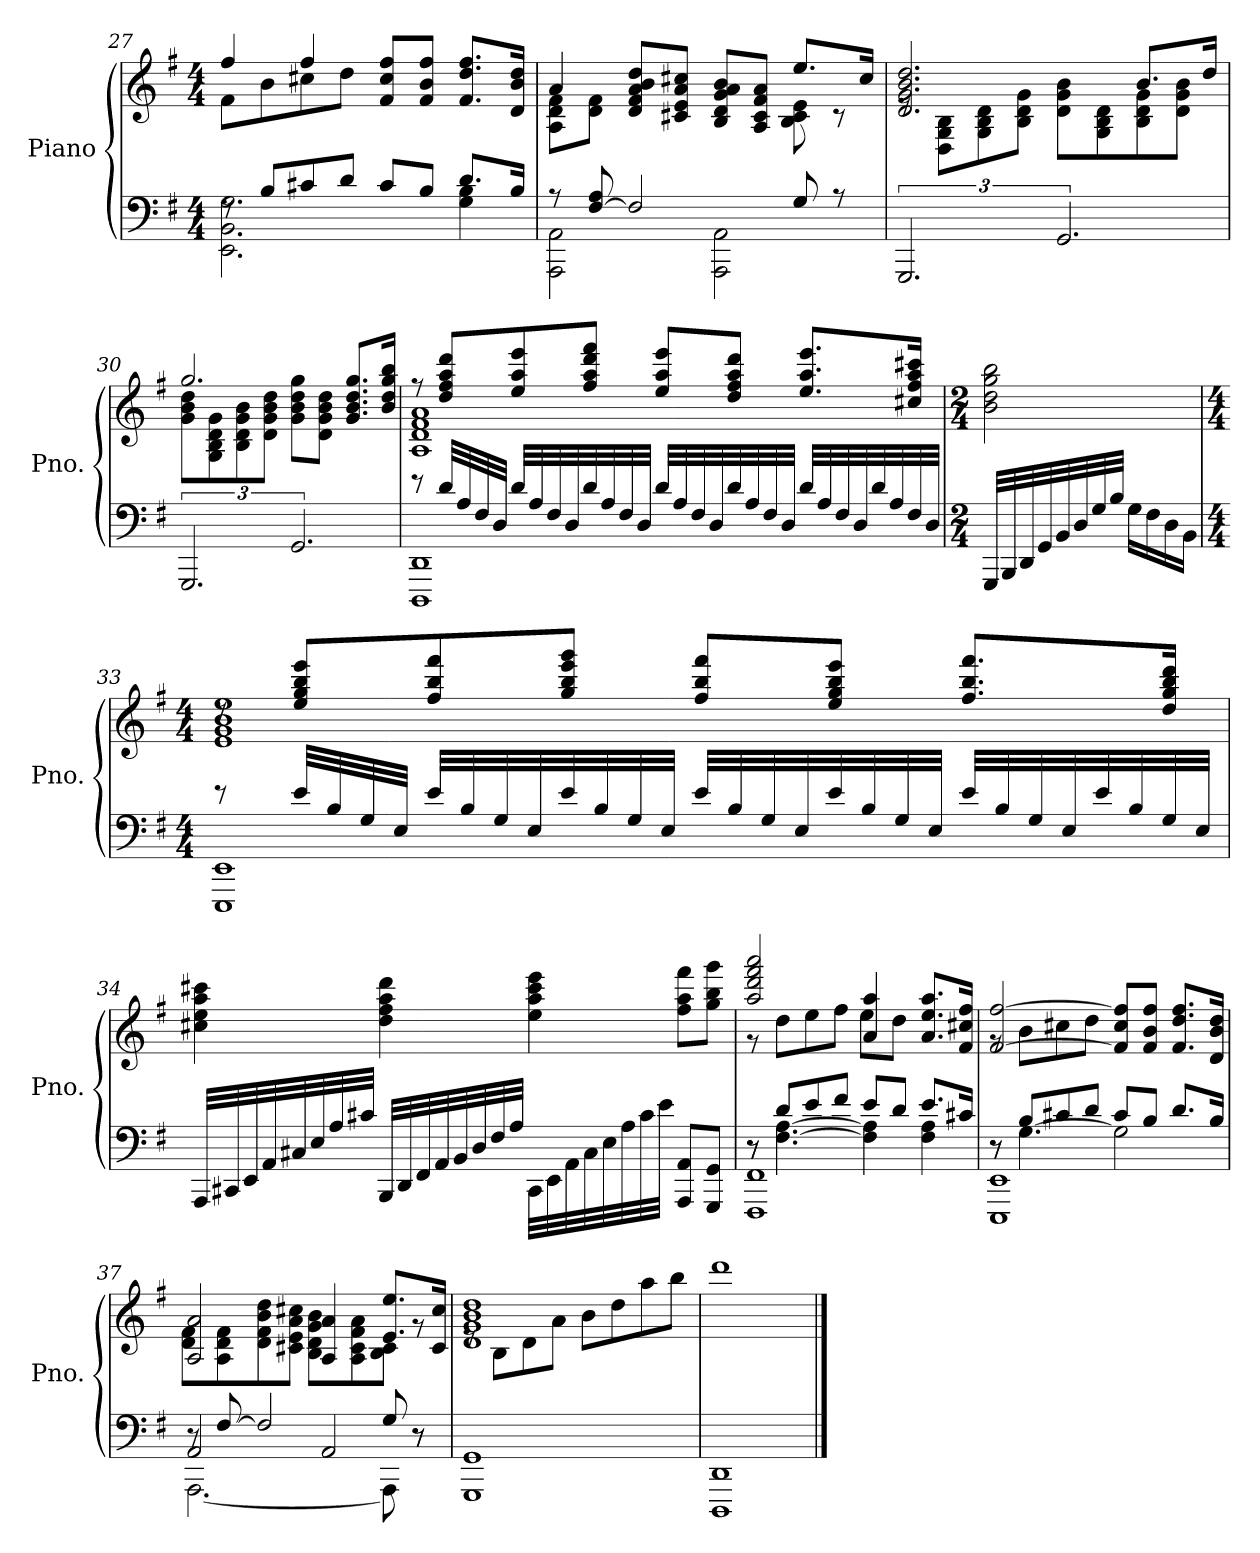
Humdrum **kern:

**kern	**kern
*part1	*part1
*staff2	*staff1
*I"Piano	*
*I'Pno.	*
*clefF4	*clefG2
*k[f#]	*k[f#]
*M4/4	*M4/4
=27	=27
*^	*^
8rF	2.EE\ 2.BB\ 2.G\	4ff#/	8f#\L
8B/L	.	.	8b\
8c#X/	.	4ff#/	8cc#X\
8d/J	.	.	8dd\J
8c#/L	.	8f#/ 8cc#/ 8ff#/L	2ryy
8B/J	.	8f#/ 8b/ 8ff#/J	.
8.d/L	4G\ 4B\	8.f#/ 8.dd/ 8.ff#/L	.
16B/Jk	.	16d/ 16b/ 16dd/Jk	.
!!LO:LB:g=z	!!
=28	=28	=28	=28
8r	2AAA\ 2AA\	4a/	8A\ 8d\ 8f#\L
[8F#/ 8A/	.	.	8d\ 8f#\J
2F#/]	.	8d/ 8f#/ 8a/ 8b/ 8dd/L	2ryy
.	.	8c#X/ 8e/ 8a/ 8cc#X/J	.
.	2AAA\ 2AA\	8B/ 8d/ 8g/ 8a/ 8b/L	.
.	.	8A/ 8c#/ 8f#/ 8a/J	.
8G/	.	8.ee/L	8B\ 8c#\ 8e\
8r	.	.	8r
.	.	16cc#/Jk	.
*v	*v	*	*
=29	=29	=29
3.GGG	2.d/ 2.g/ 2.b/ 2.dd/	8re
.	.	8D\ 8G\ 8B\L
.	.	8G\ 8B\ 8d\
.	.	8B\ 8d\ 8g\J
3.GG	.	8d\ 8g\ 8b\L
.	.	8G\ 8B\ 8d\
.	8.b/L	8B\ 8d\ 8g\
.	.	8d\ 8g\ 8b\J
.	16dd/Jk	.
=30	=30	=30
3.GGG	2.gg/	8g\ 8b\ 8dd\L
.	.	8G\ 8B\ 8d\ 8g\
.	.	8B\ 8d\ 8g\ 8b\
.	.	8d\ 8g\ 8b\ 8dd\J
3.GG	.	8g\ 8b\ 8dd\ 8gg\L
.	.	8d\ 8g\ 8b\ 8dd\J
.	8.g/ 8.b/ 8.dd/ 8.gg/L	4ryy
.	16b/ 16dd/ 16gg/ 16bb/Jk	.
!!LO:LB:g=z	!!
=31	=31	=31
*^	*	*
8r	1DDD 1DD	8r	1A 1d 1f# 1a
32d/LLL	.	8dd/ 8ff#/ 8aa/ 8ddd/L	.
32A/	.	.	.
32F#/	.	.	.
32D/JJJ	.	.	.
32d/LLL	.	8ee/ 8aa/ 8eee/	.
32A/	.	.	.
32F#/	.	.	.
32D/	.	.	.
32d/	.	8ff#/ 8aa/ 8ddd/ 8fff#/J	.
32A/	.	.	.
32F#/	.	.	.
32D/JJJ	.	.	.
32d/LLL	.	8ee/ 8aa/ 8eee/L	.
32A/	.	.	.
32F#/	.	.	.
32D/	.	.	.
32d/	.	8dd/ 8ff#/ 8aa/ 8ddd/J	.
32A/	.	.	.
32F#/	.	.	.
32D/JJJ	.	.	.
32d/LLL	.	8.ee/ 8.aa/ 8.eee/L	.
32A/	.	.	.
32F#/	.	.	.
32D/	.	.	.
32d/	.	.	.
32A/	.	.	.
32F#/	.	16cc#X/ 16ff#/ 16aa/ 16ccc#X/Jk	.
32D/JJJ	.	.	.
*v	*v	*	*
*	*v	*v
=32	=32
*M2/4	*M2/4
32GGG/LLL	2b\ 2dd\ 2gg\ 2bb\
32BBB/	.
32DD/	.
32GG/	.
32BB/	.
32D/	.
32G/	.
32B/JJJ	.
16G\LL	.
16F#\	.
16D\	.
16BB\JJ	.
!!LO:PB:g=z
=33	=33
*M4/4	*M4/4
*^	*^
8r	1EEE 1EE	8rdd	1e 1g 1b 1ee
32e/LLL	.	8ee/ 8gg/ 8bb/ 8eee/L	.
32B/	.	.	.
32G/	.	.	.
32E/JJJ	.	.	.
32e/LLL	.	8ff#/ 8bb/ 8fff#/	.
32B/	.	.	.
32G/	.	.	.
32E/	.	.	.
32e/	.	8gg/ 8bb/ 8eee/ 8ggg/J	.
32B/	.	.	.
32G/	.	.	.
32E/JJJ	.	.	.
32e/LLL	.	8ff#/ 8bb/ 8fff#/L	.
32B/	.	.	.
32G/	.	.	.
32E/	.	.	.
32e/	.	8ee/ 8gg/ 8bb/ 8eee/J	.
32B/	.	.	.
32G/	.	.	.
32E/JJJ	.	.	.
32e/LLL	.	8.ff#/ 8.bb/ 8.fff#/L	.
32B/	.	.	.
32G/	.	.	.
32E/	.	.	.
32e/	.	.	.
32B/	.	.	.
32G/	.	16dd/ 16gg/ 16bb/ 16ddd/Jk	.
32E/JJJ	.	.	.
*v	*v	*	*
*	*v	*v
!!LO:LB:g=z
=34	=34
32AAA/LLL	4cc#X\ 4ee\ 4aa\ 4ccc#X\
32CC#X/	.
32EE/	.
32AA/	.
32C#X/	.
32E/	.
32A/	.
32c#X/JJJ	.
32BBB/LLL	4dd\ 4ff#\ 4aa\ 4ddd\
32DD/	.
32FF#/	.
32AA/	.
32BB/	.
32D/	.
32F#/	.
32A/JJJ	.
32CC#\LLL	4ee\ 4aa\ 4ccc#\ 4eee\
32EE\	.
32AA\	.
32C#\	.
32E\	.
32A\	.
32c#\	.
32e\JJJ	.
8AAA/ 8AA/L	8ff#\ 8aa\ 8fff#\L
8GGG/ 8GG/J	8gg\ 8bb\ 8ggg\J
=35	=35
*^	*^
*	*^	*	*
8r	1FFF# 1FF#	8r	2aa/ 2ddd/ 2fff#/ 2aaa/	8r
8d/L	.	[4.F#\ [4.A\	.	8dd\L
8e/	.	.	.	8ee\
8f#/J	.	.	.	8ff#\J
8e/L	.	4F#\] 4A\]	4a/ 4aa/	8ee\L
8d/J	.	.	.	8dd\J
8.e/L	.	4F#\ 4A\	8.a/ 8.ee/ 8.aa/L	4ryy
16c#X/Jk	.	.	16f#/ 16cc#X/ 16ff#/Jk	.
!!LO:LB:g=z	!!
=36	=36	=36	=36	=36
8r	1EEE 1EE	8r	[2f#/ [2ff#/	8rg
8B/L	.	[4.G\	.	8b\L
8c#X/	.	.	.	8cc#X\
8d/J	.	.	.	8dd\J
8c#/L	.	2G\]	8f#/] 8cc#/ 8ff#/]L	2ryy
8B/J	.	.	8f#/ 8b/ 8ff#/J	.
8.d/L	.	.	8.f#/ 8.dd/ 8.ff#/L	.
16B/Jk	.	.	16d/ 16b/ 16dd/Jk	.
=37	=37	=37	=37	=37
8r	[2.AAA\	2AA/	2A/ 2a/	8d\ 8f#\L
[8F#/	.	.	.	8A\ 8d\ 8f#\
2F#/]	.	.	.	8d\ 8f#\ 8b\ 8dd\
.	.	.	.	8c#X\ 8e\ 8a\ 8cc#X\J
.	.	2AA/	4A/ 4a/	8B\ 8d\ 8g\ 8b\L
.	.	.	.	8A\ 8c#\ 8f#\ 8a\
8G/	8AAA\]	.	8.e/ 8.ee/L	8B\ 8c#\J
8r	8r	.	.	8rg
.	.	.	16c#/ 16cc#/Jk	.
*v	*v	*v	*	*
=38	=38	=38
1GGG 1GG	1d 1g 1b 1dd	8re
.	.	8B\L
.	.	8d\
.	.	8a\J
.	.	8b\L
.	.	8dd\
.	.	8aa\
.	.	8bb\J
*	*v	*v
=39	=39
1DDD 1DD	1ddd
==	==
*-	*-
